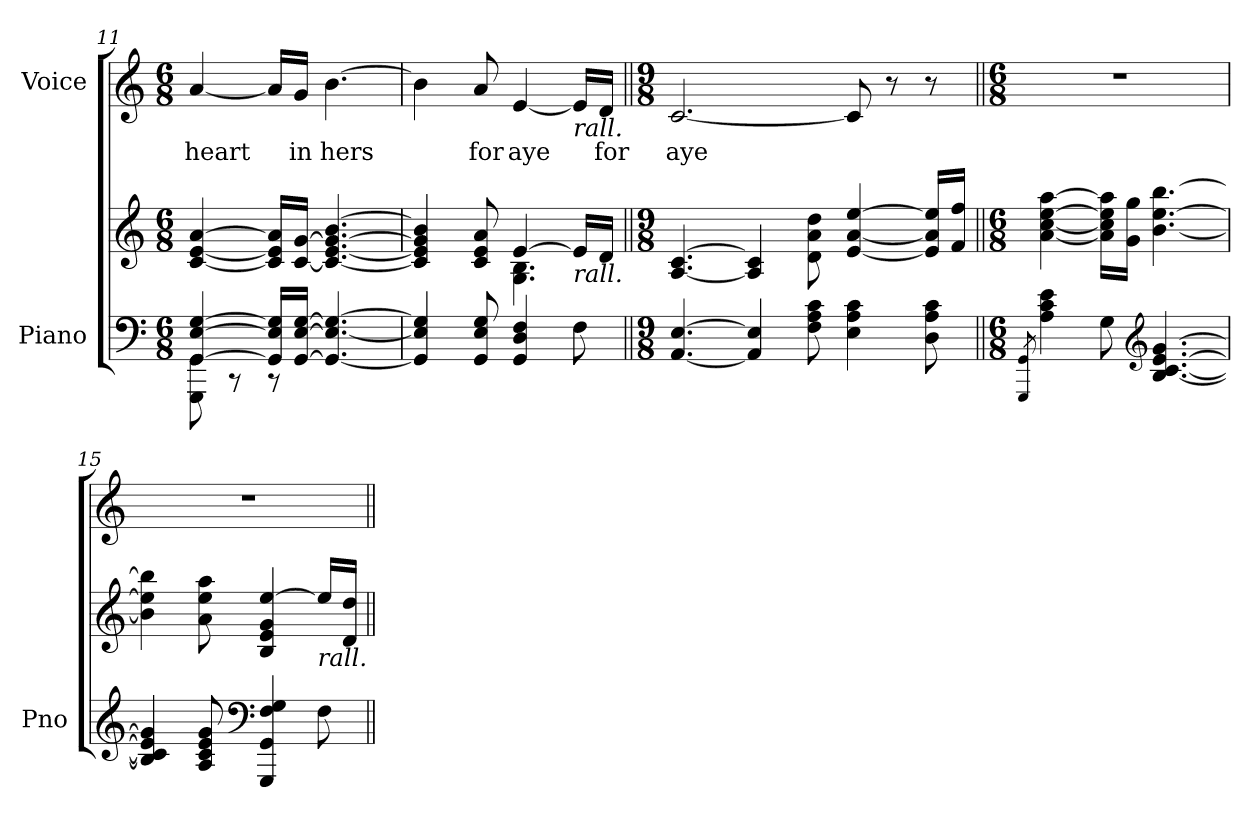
**kern	**kern	**kern	**text
*part2	*part2	*part1	*part1
*staff3	*staff2	*staff1	*staff1
*I"Piano	*	*I"Voice	*
*I'Pno	*	*	*
*clefF4	*clefG2	*clefG2	*
*k[]	*k[]	*k[]	*
*M6/8	*M6/8	*M6/8	*
=11	=11	=11	=11
*^	*	*	*
!	!	!	!	!LO:LY:b
[<4GG/ [<4E/ [4G/	8GGG\ 8GG\	[4c/ [4e/ [4a/	[4a/	heart
.	8r	.	.	.
16GG/] 16E/] 16G/]LL	8r	16c/] 16e/] 16a/]LL	16a/LL]	.
!	!	!	!	!LO:LY:b
[<16GG/ [<16E/ [16G/JJ	.	[16c/ [16g/JJ	16g/JJ	in
!	!	!	!	!LO:LY:b
4.GG/_ 4.E/_ 4.G/_	4.ryy	4.c/_ [4.e/ 4.g/_ [4.b/	[4.b\	hers
*v	*v	*	*	*
=12	=12	=12	=12
*	*^	*	*
4GG/] 4E/] 4G/]	4c/] 4e/] 4g/] 4b/]	4.ryy	4b\]	.
!	!	!	!	!LO:LY:b
8GG/ 8E/ 8G/	8c/ 8e/ 8a/	.	8a/	for
!	!	!	!	!LO:LY:b
4GG/ 4D/ 4F/	[<4e/	4.G\ 4.B\	[4e/	aye
!	!	!	!LO:TX:b:i:t=rall.	!
!	!LO:TX:b:i:t=rall.	!	!	!
8F\	16e/LL]	.	16e/LL]	.
!	!	!	!	!LO:LY:b
.	16d/JJ	.	16d/JJ	for
*	*v	*v	*	*
!!LO:LB:g=z
=13||	=13||	=13||	=13||
*M9/8	*M9/8	*M9/8	*
!	!	!	!LO:LY:b
[4.AA/ [4.E/	[4.A/ [4.c/	[2.c/	aye
4AA/] 4E/]	4A/] 4c/]	.	.
8F\ 8A\ 8c\	8d\ 8a\ 8dd\	.	.
4E\ 4A\ 4c\	[4e/ [4a/ [4ee/	8c/]	.
.	.	8r	.
8D\ 8A\ 8c\	16e/] 16a/] 16ee/]LL	8r	.
.	16f/ 16ff/JJ	.	.
=14||	=14||	=14||	=14||
*M6/8	*M6/8	*M6/8	*
8qGGG/ 8qGG/	.	.	.
4A\ 4c\ 4e\	[4a\ [4cc\ [4ee\ [4aa\	2.r	.
8G\	16a\] 16cc\] 16ee\] 16aa\]LL	.	.
.	16g\ 16gg\JJ	.	.
*clefG2	*	*	*
[4.B/ [<4.c/ [>4.e/ [4.g/	[4.b\ [4.ee\ [4.bb\	.	.
=15	=15	=15	=15
4B/] 4c/] 4e/] 4g/]	4b\] 4ee\] 4bb\]	2.r	.
8A/ 8c/ 8e/ 8g/	8a\ 8ee\ 8aa\	.	.
*clefF4	*	*	*
4GGG/ 4GG/ 4F/ 4G/	4B/ 4e/ 4g/ [<4ee/	.	.
!	!LO:TX:b:i:t=rall.	!	!
8F\	16ee/LL]	.	.
.	16d/ 16dd/JJ	.	.
=||	=||	=||	=||
*-	*-	*-	*-
